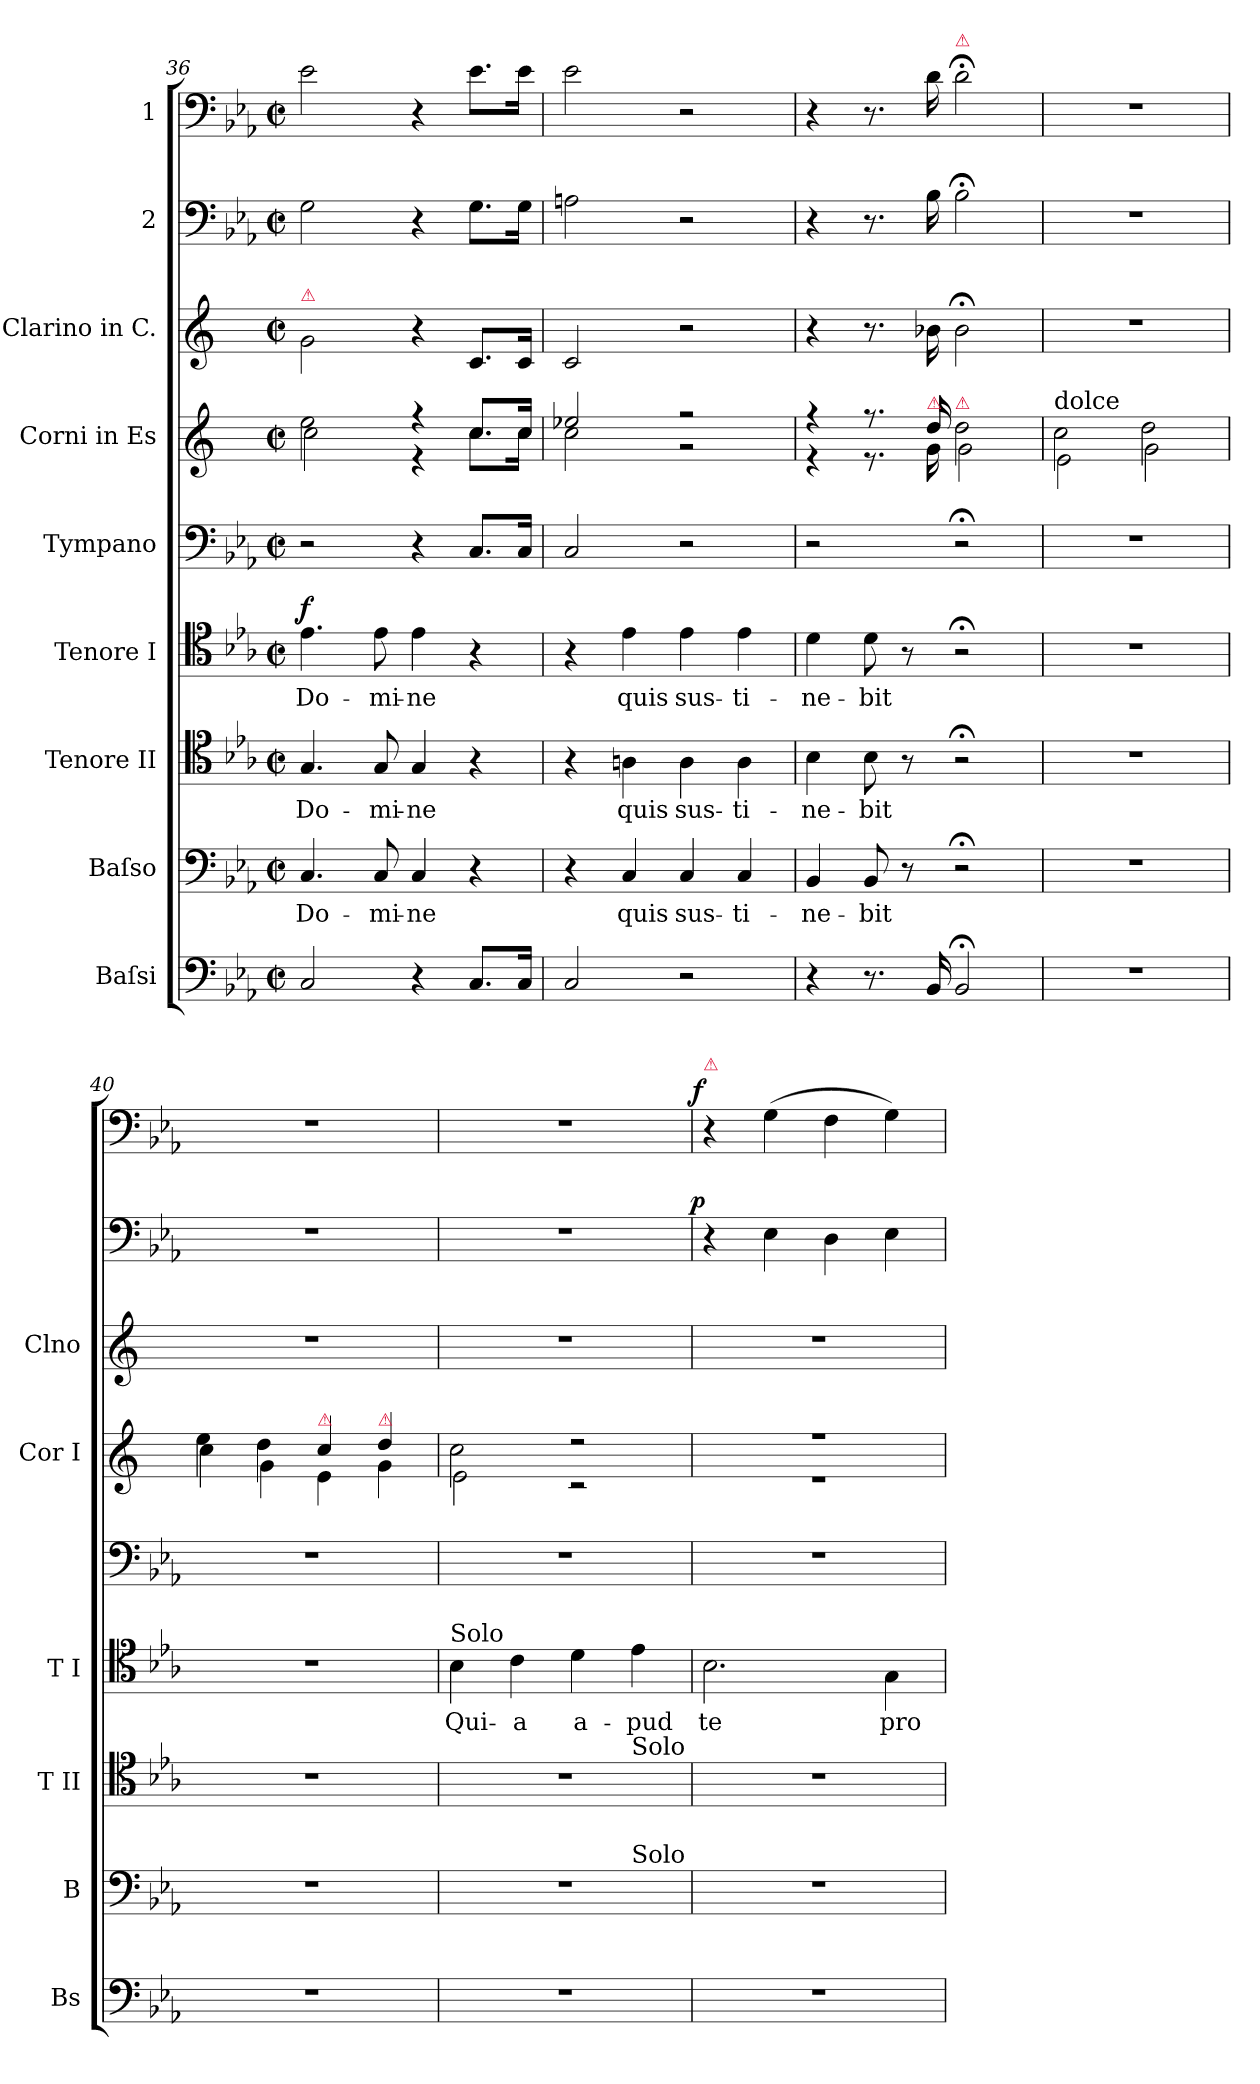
**kern	**kern	**text	**kern	**text	**kern	**text	**dynam	**kern	**kern	**kern	**kern	**dynam	**kern	**dynam
*part9	*part8	*part8	*part7	*part7	*part6	*part6	*part6	*part5	*part4	*part3	*part2	*part2	*part1	*part1
*staff9	*staff8	*staff8	*staff7	*staff7	*staff6	*staff6	*staff6	*staff5	*staff4	*staff3	*staff2	*staff2	*staff1	*staff1
*I"Baſsi	*I"Baſso	*	*I"Tenore II	*	*I"Tenore I	*	*	*I"Tympano	*I"Corni in Es	*I"Clarino in C.	*I"2	*	*I"1	*
*I'Bs	*I'B	*	*I'T II	*	*I'T I	*	*	*	*I'Cor I	*I'Clno	*	*	*	*
*clefF4	*clefF4	*	*clefC4	*	*clefC4	*	*	*clefF4	*clefG2	*clefG2	*clefF4	*	*clefF4	*
*	*	*	*	*	*	*	*	*	*ITrd5c9	*	*	*	*	*
*k[b-e-a-]	*k[b-e-a-]	*	*k[b-e-a-]	*	*k[b-e-a-]	*	*	*k[b-e-a-]	*k[b-e-a-]	*k[]	*k[b-e-a-]	*	*k[b-e-a-]	*
*E-:	*E-:	*	*E-:	*	*E-:	*	*	*E-:	*	*	*E-:	*	*E-:	*
*M2/2	*M2/2	*	*M2/2	*	*M2/2	*	*	*M2/2	*M2/2	*M2/2	*M2/2	*	*M2/2	*
*met(c|)	*met(c|)	*	*met(c|)	*	*met(c|)	*	*	*met(c|)	*met(c|)	*met(c|)	*met(c|)	*	*met(c|)	*
=36	=36	=36	=36	=36	=36	=36	=36	=36	=36	=36	=36	=36	=36	=36
*	*	*	*	*	*	*	*	*	*^	*	*	*	*	*
!	!	!	!	!	!	!	!	!	!	!	!LO:TX:a:color=crimson:t=⚠	!	!	!	!
!	!	!	!	!	!	!	!LO:DY:a	!	!	!	!	!	!	!	!
2C/	4.C/	Do-	4.G/	Do-	4.e-\	Do-	f	2r	2g\	2e-\	2g\	2G\	.	2e-\	.
.	8C/	-mi-	8G/	-mi-	8e-\	-mi-	.	.	.	.	.	.	.	.	.
4r	4C/	-ne	4G/	-ne	4e-\	-ne	.	4r	4r	4r	4r	4r	.	4r	.
8.C/L	4r	.	4r	.	4r	.	.	8.C/L	8.e-/L	8.e-\L	8.c/L	8.G\L	.	8.e-\L	.
16C/Jk	.	.	.	.	.	.	.	16C/Jk	16e-/Jk	16e-\Jk	16c/Jk	16G\Jk	.	16e-\Jk	.
=37	=37	=37	=37	=37	=37	=37	=37	=37	=37	=37	=37	=37	=37	=37	=37
2C/	4r	.	4r	.	4r	.	.	2C/	2g-X/	2e-\	2c/	2An\	.	2e-\	.
.	4C/	quis	4An\	quis	4e-\	quis	.	.	.	.	.	.	.	.	.
2r	4C/	sus-	4A\	sus-	4e-\	sus-	.	2r	2r	2r	2r	2r	.	2r	.
.	4C/	-ti-	4A\	-ti-	4e-\	-ti-	.	.	.	.	.	.	.	.	.
=38	=38	=38	=38	=38	=38	=38	=38	=38	=38	=38	=38	=38	=38	=38	=38
4r	4BB-/	-ne-	4B-\	-ne-	4d\	-ne-	.	2r	4r	4r	4r	4r	.	4r	.
8.r	8BB-/	-bit	8B-\	-bit	8d\	-bit	.	.	8.r	8.r	8.r	8.r	.	8.r	.
.	8r	.	8r	.	8r	.	.	.	.	.	.	.	.	.	.
!	!	!	!	!	!	!	!	!	!LO:TX:a:color=crimson:t=⚠	!	!	!	!	!	!
16BB-/	.	.	.	.	.	.	.	.	16f	16B-\	16b-X\	16B-\	.	16d\	.
!	!	!	!	!	!	!	!	!	!	!	!	!	!	!LO:TX:a:color=crimson:t=⚠	!
!	!	!	!	!	!	!	!	!	!LO:TX:a:color=crimson:t=⚠	!	!	!	!	!	!
2BB-;/	2r;<	.	2r;<	.	2r;<	.	.	2r;<	2f\	2B-\	2b-;<\	2B-;<\	.	2d;<\	.
=39	=39	=39	=39	=39	=39	=39	=39	=39	=39	=39	=39	=39	=39	=39	=39
!	!	!	!	!	!	!	!	!	!LO:TX:a:t=dolce	!	!	!	!	!	!
1r	1r	.	1r	.	1r	.	.	1r	2e-\	2G\	1r	1r	.	1r	.
.	.	.	.	.	.	.	.	.	2f\	2B-\	.	.	.	.	.
=40	=40	=40	=40	=40	=40	=40	=40	=40	=40	=40	=40	=40	=40	=40	=40
1r	1r	.	1r	.	1r	.	.	1r	4g\	4e-\	1r	1r	.	1r	.
.	.	.	.	.	.	.	.	.	4f\	4B-\	.	.	.	.	.
!	!	!	!	!	!	!	!	!	!LO:TX:a:color=crimson:t=⚠	!	!	!	!	!	!
.	.	.	.	.	.	.	.	.	4e-	4G\	.	.	.	.	.
!	!	!	!	!	!	!	!	!	!LO:TX:a:color=crimson:t=⚠	!	!	!	!	!	!
.	.	.	.	.	.	.	.	.	4f	4B-\	.	.	.	.	.
=41	=41	=41	=41	=41	=41	=41	=41	=41	=41	=41	=41	=41	=41	=41	=41
!	!	!	!	!	!LO:TX:a:t=Solo	!	!	!	!	!	!	!	!	!	!
*	*^	*	*^	*	*	*	*	*	*	*	*	*	*	*	*
1r	1r	2.ryy	.	1r	2.ryy	.	4B-\	Qui-	.	1r	2e-\	2G\	1r	1r	.	1r	.
.	.	.	.	.	.	.	4c\	-a	.	.	.	.	.	.	.	.	.
.	.	.	.	.	.	.	4d\	a-	.	.	2r	2r	.	.	.	.	.
!	!	!	!	!	!LO:TX:a:t=Solo	!	!	!	!	!	!	!	!	!	!	!	!
!	!	!LO:TX:a:t=Solo	!	!	!	!	!	!	!	!	!	!	!	!	!	!	!
.	.	4ryy	.	.	4ryy	.	4e-\	-pud	.	.	.	.	.	.	.	.	.
=42	=42	=42	=42	=42	=42	=42	=42	=42	=42	=42	=42	=42	=42	=42	=42	=42	=42
!	!	!	!	!	!	!	!	!	!	!	!	!	!	!	!	!LO:TX:a:color=crimson:t=⚠	!
!	!	!	!	!	!	!	!	!	!	!	!	!	!	!	!LO:DY:a:rj	!	!LO:DY:a:rj
*	*v	*v	*	*	*	*	*	*	*	*	*	*	*	*	*	*	*
*	*	*	*v	*v	*	*	*	*	*	*	*	*	*	*	*	*
1r	1r	.	1r	.	2.B-\	te	.	1r	1r	1r	1r	4r	p	4r	f
.	.	.	.	.	.	.	.	.	.	.	.	4E-\	.	(>4G\	.
.	.	.	.	.	.	.	.	.	.	.	.	4D\	.	4F\	.
.	.	.	.	.	4G\	pro-	.	.	.	.	.	4E-\	.	4G\)	.
*	*	*	*	*	*	*	*	*	*v	*v	*	*	*	*	*
=	=	=	=	=	=	=	=	=	=	=	=	=	=	=
*-	*-	*-	*-	*-	*-	*-	*-	*-	*-	*-	*-	*-	*-	*-
